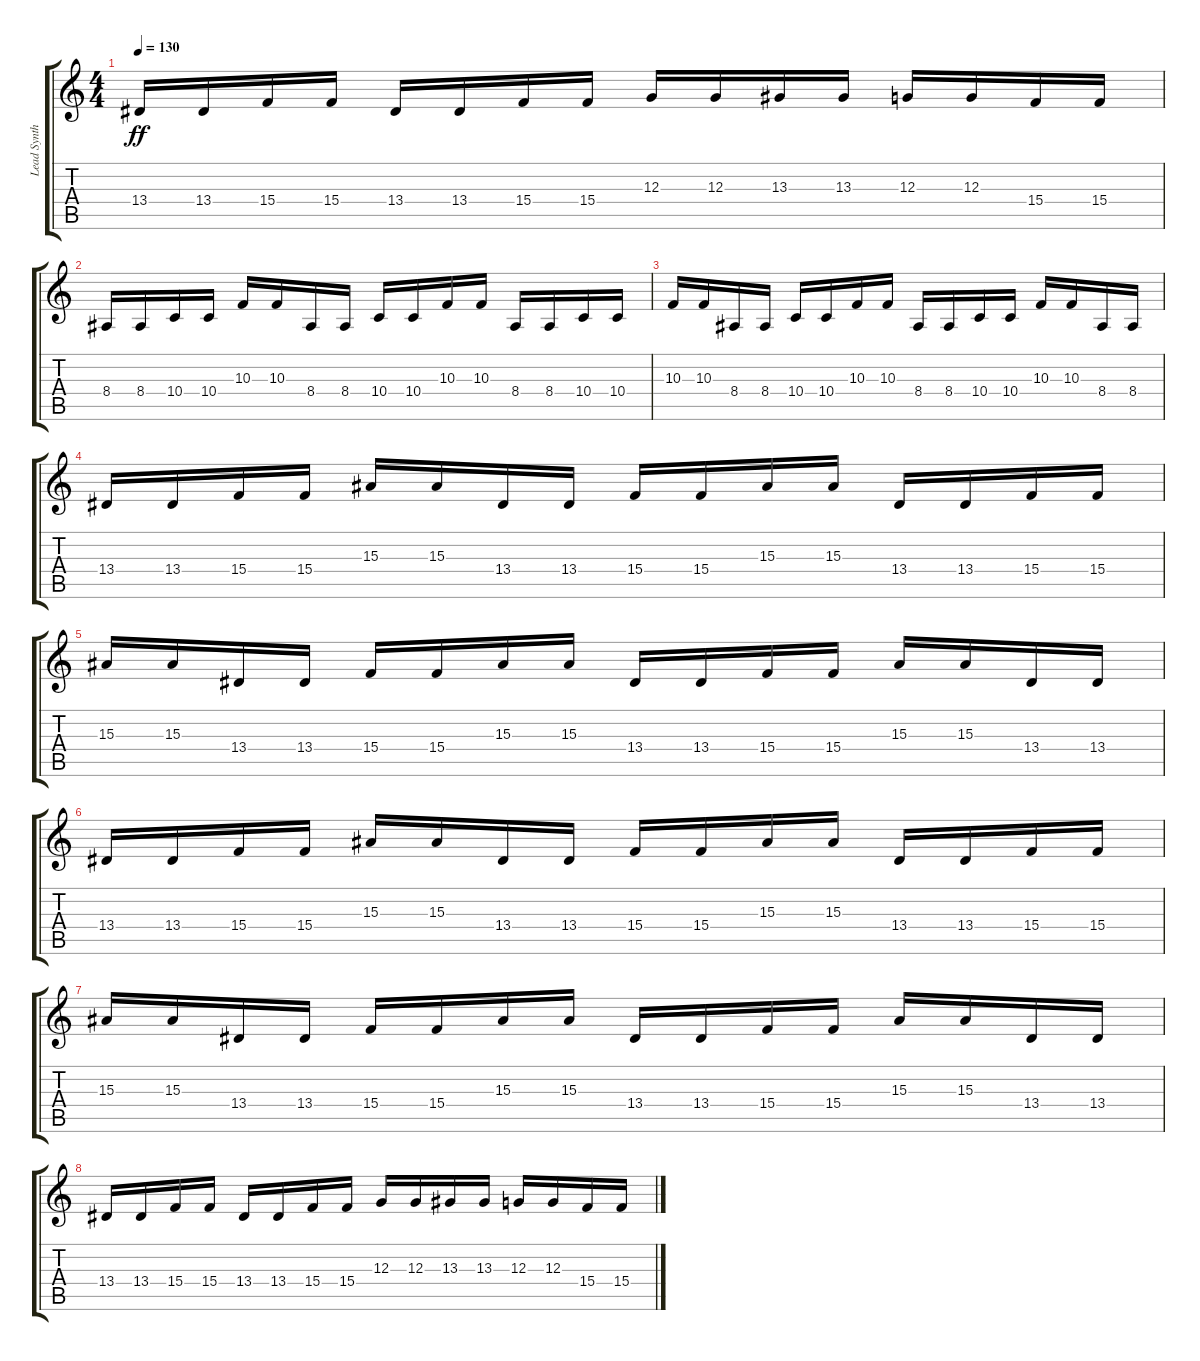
\track ("Lead Synth #1" "Lead Synth") {instrument lead2sawtooth}
\staff {score tabs}
\tuning (E4 B3 G3 D3 A2 E2) {hide}
\ts (4 4)
\tempo 130
\clef g2
\ks c
13.4.16{dy ff} 13.4.16 15.4.16 15.4.16 13.4.16 13.4.16 15.4.16 15.4.16 12.3.16 12.3.16 13.3.16 13.3.16 12.3.16 12.3.16 15.4.16 15.4.16 |
8.4.16 8.4.16 10.4.16 10.4.16 10.3.16 10.3.16 8.4.16 8.4.16 10.4.16 10.4.16 10.3.16 10.3.16 8.4.16 8.4.16 10.4.16 10.4.16 |
10.3.16 10.3.16 8.4.16 8.4.16 10.4.16 10.4.16 10.3.16 10.3.16 8.4.16 8.4.16 10.4.16 10.4.16 10.3.16 10.3.16 8.4.16 8.4.16 |
13.4.16 13.4.16 15.4.16 15.4.16 15.3.16 15.3.16 13.4.16 13.4.16 15.4.16 15.4.16 15.3.16 15.3.16 13.4.16 13.4.16 15.4.16 15.4.16 |
15.3.16 15.3.16 13.4.16 13.4.16 15.4.16 15.4.16 15.3.16 15.3.16 13.4.16 13.4.16 15.4.16 15.4.16 15.3.16 15.3.16 13.4.16 13.4.16 |
13.4.16 13.4.16 15.4.16 15.4.16 15.3.16 15.3.16 13.4.16 13.4.16 15.4.16 15.4.16 15.3.16 15.3.16 13.4.16 13.4.16 15.4.16 15.4.16 |
15.3.16 15.3.16 13.4.16 13.4.16 15.4.16 15.4.16 15.3.16 15.3.16 13.4.16 13.4.16 15.4.16 15.4.16 15.3.16 15.3.16 13.4.16 13.4.16 |
13.4.16 13.4.16 15.4.16 15.4.16 13.4.16 13.4.16 15.4.16 15.4.16 12.3.16 12.3.16 13.3.16 13.3.16 12.3.16 12.3.16 15.4.16 15.4.16
